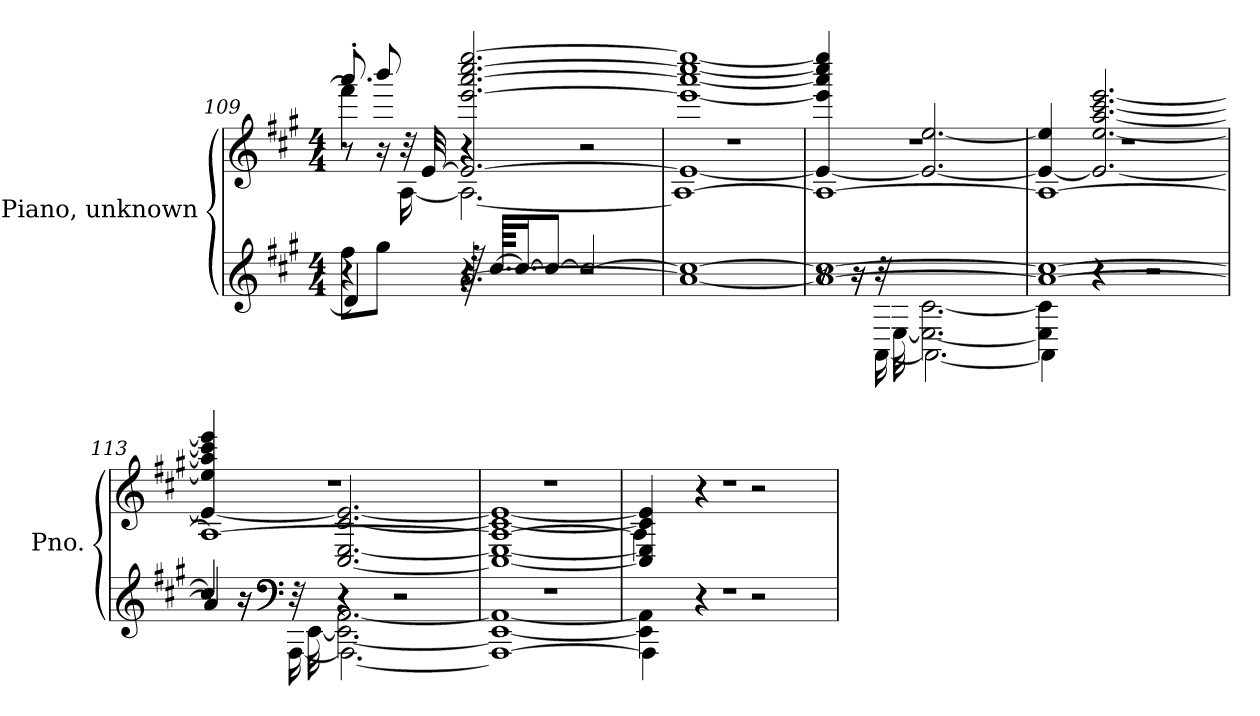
**kern	**kern
*part1	*part1
*staff2	*staff1
*I"Piano, unknown	*
*I'Pno.	*
!!LO:LB:g=z
*clefG2	*clefG2
*k[f#c#g#]	*k[f#c#g#]
*M4/4	*M4/4
=109	=109
*^	*^
*	*^	*	*^
*	*	*	*	*	*^
4r	8ff#\L	4d/]	8r	4fff#\]	8.aaa'/	8r
.	8gg#\J	.	8bbb/	.	.	16r
.	.	.	.	.	32r	[16A\
.	.	.	.	.	[32e/	.
128r	4r	[2.a/	4r	4r	2.e/_ [2.eee/ [2.aaa/ [2.cccc#/ [2.eeee/	2.A\_
[64.cc#/KKLL	.	.	.	.	.	.
16.cc#/J_	.	.	.	.	.	.
8cc#/J_	.	.	.	.	.	.
2cc#/_	2r	.	2r	2r	.	.
*	*v	*v	*	*	*	*
*	*	*	*	*v	*v
=110	=110	=110	=110	=110
1cc#_	1a_	1r	1e_ 1eee_ 1aaa_ 1cccc#_ 1eeee_	1A_
=111	=111	=111	=111	=111
*^	*^	*	*	*
1cc#_	8r	1a_	8r	1r	4e/_ 4eee/] 4aaa/] 4cccc#/] 4eeee/]	1A_
.	16r	.	16r	.	.	.
.	32r	.	[16AA\	.	.	.
.	[32E\	.	.	.	.	.
.	2.E\_ [2.c#\	.	2.AA\_	.	2.e/_ [2.ee/	.
=112	=112	=112	=112	=112	=112	=112
1cc#_	4E\] 4c#\]	1a_	4AA\]	1r	4e/_ 4ee/]	1A_
.	4r	.	4r	.	2.e/_ [2.ee/ [2.aa/ [2.ccc#/ [2.eee/	.
.	2r	.	2r	.	.	.
=113	=113	=113	=113	=113	=113	=113
4cc#/]	8r	4a/]	8r	1r	4e/_ 4ee/] 4aa/] 4ccc#/] 4eee/]	1A_
.	16r	.	16r	.	.	.
*clefF4	*	*	*	*	*	*
.	32r	.	[16AAA\	.	.	.
.	[32EE\	.	.	.	.	.
4r	2.EE\_ [2.AA\	4r	2.AAA\_	.	[2.C#/ [2.E/ [2.c#/ 2.e/_	.
2r	.	2r	.	.	.	.
*	*	*v	*v	*	*	*
=114	=114	=114	=114	=114	=114
1r	1EE_ 1AA_	1AAA_	1r	1C#_ 1E_ 1c#_ 1e_	1A_
!!LO:PB:g=z	!!	!!
=115	=115	=115	=115	=115	=115
1r	4EE\] 4AA\]	4AAA\]	1r	4C#/] 4E/] 4c#/] 4e/]	4A\]
.	4r	4r	.	4r	4r
.	2r	2r	.	2r	2r
*v	*v	*v	*	*	*
*	*v	*v	*v
=	=
*-	*-
